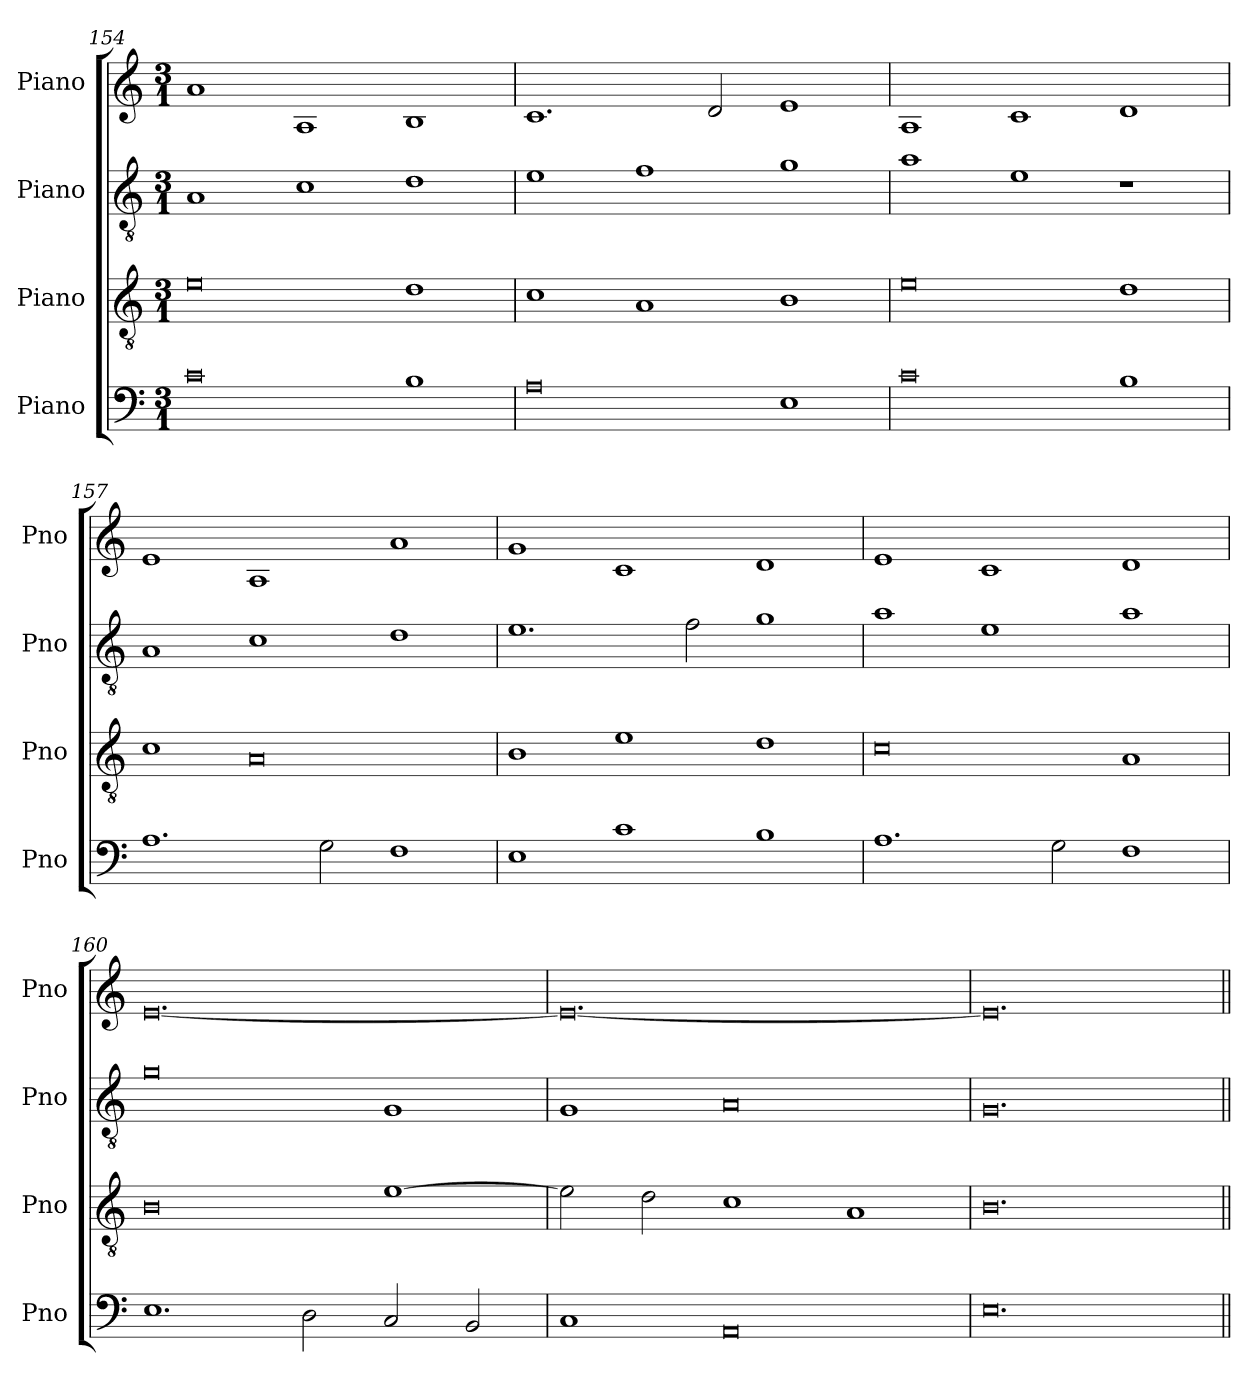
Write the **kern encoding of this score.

**kern	**kern	**kern	**kern
*part4	*part3	*part2	*part1
*staff4	*staff3	*staff2	*staff1
*I"Piano	*I"Piano	*I"Piano	*I"Piano
*I'Pno	*I'Pno	*I'Pno	*I'Pno
!!LO:LB:g=z
*clefF4	*clefGv2	*clefGv2	*clefG2
*k[]	*k[]	*k[]	*k[]
*M3/1	*M3/1	*M3/1	*M3/1
=154	=154	=154	=154
0c	0e	1A	1a
.	.	1c	1A
1B	1d	1d	1B
=155	=155	=155	=155
0A	1c	1e	1.c
.	1A	1f	.
.	.	.	2d/
1E	1B	1g	1e
=156	=156	=156	=156
0c	0e	1a	1A
.	.	1e	1c
1B	1d	1r	1d
!!LO:LB:g=z
=157	=157	=157	=157
1.A	1c	1A	1e
.	0A	1c	1A
2G\	.	.	.
1F	.	1d	1a
=158	=158	=158	=158
1E	1B	1.e	1g
1c	1e	.	1c
.	.	2f\	.
1B	1d	1g	1d
=159	=159	=159	=159
1.A	0c	1a	1e
.	.	1e	1c
2G\	.	.	.
1F	1A	1a	1d
!!LO:PB:g=z
=160	=160	=160	=160
1.E	0B	0g	[0.e
2D\	.	.	.
2C/	[1e	1G	.
2BB/	.	.	.
=161	=161	=161	=161
1C	2e\]	1G	0.e_
.	2d\	.	.
0AA	1c	0A	.
.	1A	.	.
=162	=162	=162	=162
0.E	0.B	0.G	0.e]
=||	=||	=||	=||
*-	*-	*-	*-
